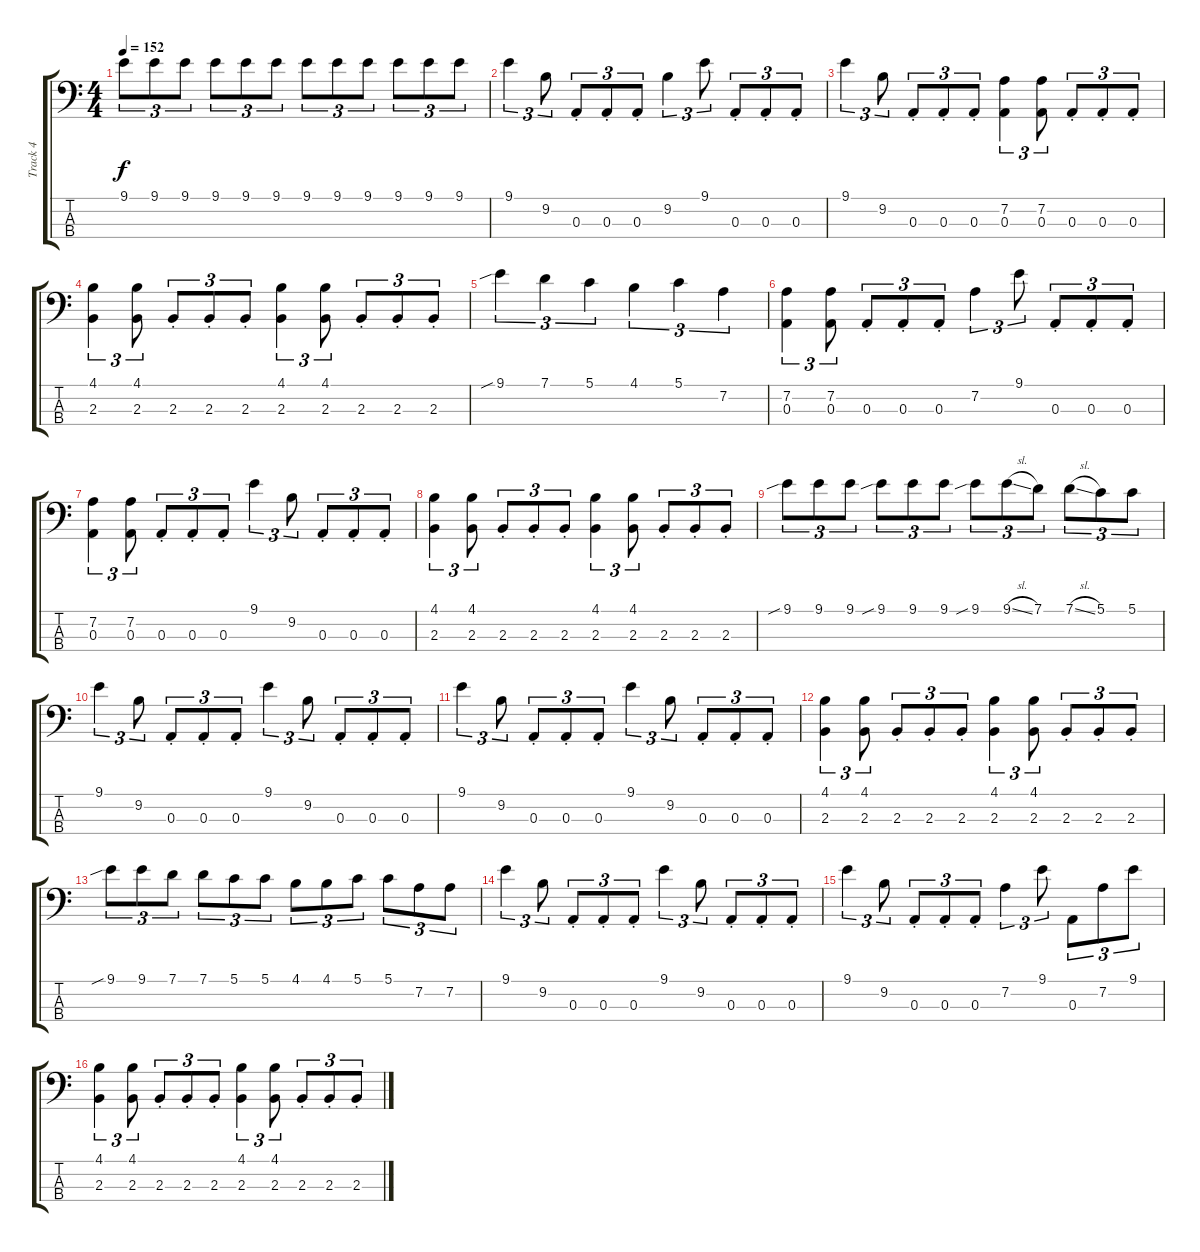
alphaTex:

\track ("Track 4" "Track 4") {instrument electricbassfinger}
\staff {score tabs}
\tuning (G2 D2 A1 E1) {hide}
\ts (4 4)
\tempo 152
\clef f4
\ks c
9.1.8{tu (3 2) dy f} 9.1.8{tu (3 2)} 9.1.8{tu (3 2)} 9.1.8{tu (3 2)} 9.1.8{tu (3 2)} 9.1.8{tu (3 2)} 9.1.8{tu (3 2)} 9.1.8{tu (3 2)} 9.1.8{tu (3 2)} 9.1.8{tu (3 2)} 9.1.8{tu (3 2)} 9.1.8{tu (3 2)} |
9.1.4{tu (3 2)} 9.2.8{tu (3 2)} 0.3{st}.8{tu (3 2)} 0.3{st}.8{tu (3 2)} 0.3{st}.8{tu (3 2)} 9.2.4{tu (3 2)} 9.1.8{tu (3 2)} 0.3{st}.8{tu (3 2)} 0.3{st}.8{tu (3 2)} 0.3{st}.8{tu (3 2)} |
9.1.4{tu (3 2)} 9.2.8{tu (3 2)} 0.3{st}.8{tu (3 2)} 0.3{st}.8{tu (3 2)} 0.3{st}.8{tu (3 2)} (7.2 0.3).4{tu (3 2)} (7.2 0.3).8{tu (3 2)} 0.3{st}.8{tu (3 2)} 0.3{st}.8{tu (3 2)} 0.3{st}.8{tu (3 2)} |
(4.1 2.3).4{tu (3 2)} (4.1 2.3).8{tu (3 2)} 2.3{st}.8{tu (3 2)} 2.3{st}.8{tu (3 2)} 2.3{st}.8{tu (3 2)} (4.1 2.3).4{tu (3 2)} (4.1 2.3).8{tu (3 2)} 2.3{st}.8{tu (3 2)} 2.3{st}.8{tu (3 2)} 2.3{st}.8{tu (3 2)} |
9.1{sib}.4{tu (3 2)} 7.1.4{tu (3 2)} 5.1.4{tu (3 2)} 4.1.4{tu (3 2)} 5.1.4{tu (3 2)} 7.2.4{tu (3 2)} |
(7.2 0.3).4{tu (3 2)} (7.2 0.3).8{tu (3 2)} 0.3{st}.8{tu (3 2)} 0.3{st}.8{tu (3 2)} 0.3{st}.8{tu (3 2)} 7.2.4{tu (3 2)} 9.1.8{tu (3 2)} 0.3{st}.8{tu (3 2)} 0.3{st}.8{tu (3 2)} 0.3{st}.8{tu (3 2)} |
(7.2 0.3).4{tu (3 2)} (7.2 0.3).8{tu (3 2)} 0.3{st}.8{tu (3 2)} 0.3{st}.8{tu (3 2)} 0.3{st}.8{tu (3 2)} 9.1.4{tu (3 2)} 9.2.8{tu (3 2)} 0.3{st}.8{tu (3 2)} 0.3{st}.8{tu (3 2)} 0.3{st}.8{tu (3 2)} |
(4.1 2.3).4{tu (3 2)} (4.1 2.3).8{tu (3 2)} 2.3{st}.8{tu (3 2)} 2.3{st}.8{tu (3 2)} 2.3{st}.8{tu (3 2)} (4.1 2.3).4{tu (3 2)} (4.1 2.3).8{tu (3 2)} 2.3{st}.8{tu (3 2)} 2.3{st}.8{tu (3 2)} 2.3{st}.8{tu (3 2)} |
9.1{sib}.8{tu (3 2)} 9.1.8{tu (3 2)} 9.1.8{tu (3 2)} 9.1{sib}.8{tu (3 2)} 9.1.8{tu (3 2)} 9.1.8{tu (3 2)} 9.1{sib}.8{tu (3 2)} 9.1{sl}.8{tu (3 2)} 7.1.8{tu (3 2)} 7.1{sl}.8{tu (3 2)} 5.1.8{tu (3 2)} 5.1.8{tu (3 2)} |
9.1.4{tu (3 2)} 9.2.8{tu (3 2)} 0.3{st}.8{tu (3 2)} 0.3{st}.8{tu (3 2)} 0.3{st}.8{tu (3 2)} 9.1.4{tu (3 2)} 9.2.8{tu (3 2)} 0.3{st}.8{tu (3 2)} 0.3{st}.8{tu (3 2)} 0.3{st}.8{tu (3 2)} |
9.1.4{tu (3 2)} 9.2.8{tu (3 2)} 0.3{st}.8{tu (3 2)} 0.3{st}.8{tu (3 2)} 0.3{st}.8{tu (3 2)} 9.1.4{tu (3 2)} 9.2.8{tu (3 2)} 0.3{st}.8{tu (3 2)} 0.3{st}.8{tu (3 2)} 0.3{st}.8{tu (3 2)} |
(4.1 2.3).4{tu (3 2)} (4.1 2.3).8{tu (3 2)} 2.3{st}.8{tu (3 2)} 2.3{st}.8{tu (3 2)} 2.3{st}.8{tu (3 2)} (4.1 2.3).4{tu (3 2)} (4.1 2.3).8{tu (3 2)} 2.3{st}.8{tu (3 2)} 2.3{st}.8{tu (3 2)} 2.3{st}.8{tu (3 2)} |
9.1{sib}.8{tu (3 2)} 9.1.8{tu (3 2)} 7.1.8{tu (3 2)} 7.1.8{tu (3 2)} 5.1.8{tu (3 2)} 5.1.8{tu (3 2)} 4.1.8{tu (3 2)} 4.1.8{tu (3 2)} 5.1.8{tu (3 2)} 5.1.8{tu (3 2)} 7.2.8{tu (3 2)} 7.2.8{tu (3 2)} |
9.1.4{tu (3 2)} 9.2.8{tu (3 2)} 0.3{st}.8{tu (3 2)} 0.3{st}.8{tu (3 2)} 0.3{st}.8{tu (3 2)} 9.1.4{tu (3 2)} 9.2.8{tu (3 2)} 0.3{st}.8{tu (3 2)} 0.3{st}.8{tu (3 2)} 0.3{st}.8{tu (3 2)} |
9.1.4{tu (3 2)} 9.2.8{tu (3 2)} 0.3{st}.8{tu (3 2)} 0.3{st}.8{tu (3 2)} 0.3{st}.8{tu (3 2)} 7.2.4{tu (3 2)} 9.1.8{tu (3 2)} 0.3.8{tu (3 2)} 7.2.8{tu (3 2)} 9.1.8{tu (3 2)} |
(4.1 2.3).4{tu (3 2)} (4.1 2.3).8{tu (3 2)} 2.3{st}.8{tu (3 2)} 2.3{st}.8{tu (3 2)} 2.3{st}.8{tu (3 2)} (4.1 2.3).4{tu (3 2)} (4.1 2.3).8{tu (3 2)} 2.3{st}.8{tu (3 2)} 2.3{st}.8{tu (3 2)} 2.3{st}.8{tu (3 2)}
